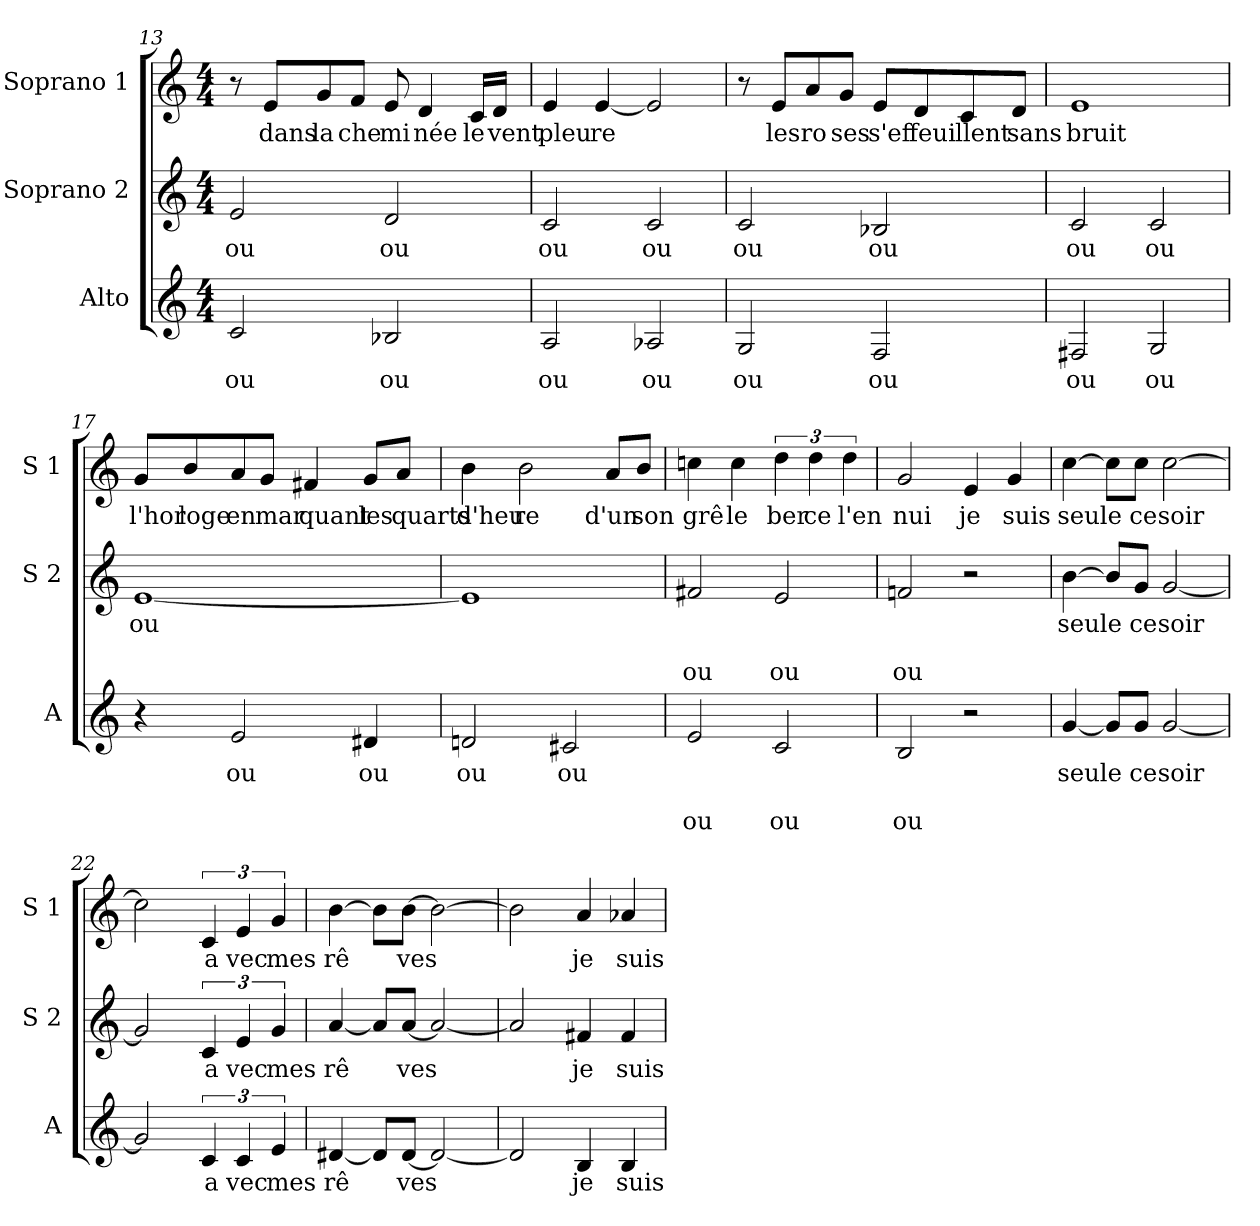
**kern	**text	**text	**text	**kern	**text	**text	**text	**kern	**text
*part3	*part3	*part3	*part3	*part2	*part2	*part2	*part2	*part1	*part1
*staff3	*staff3	*staff3	*staff3	*staff2	*staff2	*staff2	*staff2	*staff1	*staff1
*I"Alto	*	*	*	*I"Soprano 2	*	*	*	*I"Soprano 1	*
*I'A	*	*	*	*I'S 2	*	*	*	*I'S 1	*
!!LO:LB:g=z
*clefG2	*	*	*	*clefG2	*	*	*	*clefG2	*
*k[]	*	*	*	*k[]	*	*	*	*k[]	*
*C:	*	*	*	*C:	*	*	*	*C:	*
*M4/4	*	*	*	*M4/4	*	*	*	*M4/4	*
=13	=13	=13	=13	=13	=13	=13	=13	=13	=13
!	!LO:LY:b	!	!	!	!	!	!	!	!
!	!	!	!	!	!LO:LY:b	!	!	!	!
2c/	ou	.	.	2e/	ou	.	.	8r	.
!	!	!	!	!	!	!	!	!	!LO:LY:b
.	.	.	.	.	.	.	.	8e/L	dans
!	!	!	!	!	!	!	!	!	!LO:LY:b
.	.	.	.	.	.	.	.	8g/	la
!	!	!	!	!	!	!	!	!	!LO:LY:b
.	.	.	.	.	.	.	.	8f/J	che
!	!LO:LY:b	!	!	!	!	!	!	!	!
!	!	!	!	!	!LO:LY:b	!	!	!	!
!	!	!	!	!	!	!	!	!	!LO:LY:b
2B-X/	ou	.	.	2d/	ou	.	.	8e/	mi
!	!	!	!	!	!	!	!	!	!LO:LY:b
.	.	.	.	.	.	.	.	4d/	née
!	!	!	!	!	!	!	!	!	!LO:LY:b
.	.	.	.	.	.	.	.	16c/LL	le
!	!	!	!	!	!	!	!	!	!LO:LY:b
.	.	.	.	.	.	.	.	16d/JJ	vent
=14	=14	=14	=14	=14	=14	=14	=14	=14	=14
!	!LO:LY:b	!	!	!	!	!	!	!	!
!	!	!	!	!	!LO:LY:b	!	!	!	!
!	!	!	!	!	!	!	!	!	!LO:LY:b
2A/	ou	.	.	2c/	ou	.	.	4e/	pleu
!	!	!	!	!	!	!	!	!	!LO:LY:b
.	.	.	.	.	.	.	.	[4e/	re
!	!LO:LY:b	!	!	!	!	!	!	!	!
!	!	!	!	!	!LO:LY:b	!	!	!	!
2A-X/	ou	.	.	2c/	ou	.	.	2e/]	.
=15	=15	=15	=15	=15	=15	=15	=15	=15	=15
!	!LO:LY:b	!	!	!	!	!	!	!	!
!	!	!	!	!	!LO:LY:b	!	!	!	!
2G/	ou	.	.	2c/	ou	.	.	8r	.
!	!	!	!	!	!	!	!	!	!LO:LY:b
.	.	.	.	.	.	.	.	8e/L	les
!	!	!	!	!	!	!	!	!	!LO:LY:b
.	.	.	.	.	.	.	.	8a/	ro
!	!	!	!	!	!	!	!	!	!LO:LY:b
.	.	.	.	.	.	.	.	8g/J	ses
!	!LO:LY:b	!	!	!	!	!	!	!	!
!	!	!	!	!	!LO:LY:b	!	!	!	!
!	!	!	!	!	!	!	!	!	!LO:LY:b
2F/	ou	.	.	2B-X/	ou	.	.	8e/L	s'ef
!	!	!	!	!	!	!	!	!	!LO:LY:b
.	.	.	.	.	.	.	.	8d/	feui
!	!	!	!	!	!	!	!	!	!LO:LY:b
.	.	.	.	.	.	.	.	8c/	llent
!	!	!	!	!	!	!	!	!	!LO:LY:b
.	.	.	.	.	.	.	.	8d/J	sans
=16	=16	=16	=16	=16	=16	=16	=16	=16	=16
!	!LO:LY:b	!	!	!	!	!	!	!	!
!	!	!	!	!	!LO:LY:b	!	!	!	!
!	!	!	!	!	!	!	!	!	!LO:LY:b
2F#X/	ou	.	.	2c/	ou	.	.	1e	bruit
!	!LO:LY:b	!	!	!	!	!	!	!	!
!	!	!	!	!	!LO:LY:b	!	!	!	!
2G/	ou	.	.	2c/	ou	.	.	.	.
!!LO:LB:g=z
=17	=17	=17	=17	=17	=17	=17	=17	=17	=17
!	!	!	!	!	!LO:LY:b	!	!	!	!
!	!	!	!	!	!	!	!	!	!LO:LY:b
4r	.	.	.	[1e	ou	.	.	8g/L	l'hor
!	!	!	!	!	!	!	!	!	!LO:LY:b
.	.	.	.	.	.	.	.	8b/	loge
!	!LO:LY:b	!	!	!	!	!	!	!	!
!	!	!	!	!	!	!	!	!	!LO:LY:b
2e/	ou	.	.	.	.	.	.	8a/	en
!	!	!	!	!	!	!	!	!	!LO:LY:b
.	.	.	.	.	.	.	.	8g/J	mar
!	!	!	!	!	!	!	!	!	!LO:LY:b
.	.	.	.	.	.	.	.	4f#X/	quant
!	!LO:LY:b	!	!	!	!	!	!	!	!
!	!	!	!	!	!	!	!	!	!LO:LY:b
4d#X/	ou	.	.	.	.	.	.	8g/L	les
!	!	!	!	!	!	!	!	!	!LO:LY:b
.	.	.	.	.	.	.	.	8a/J	quarts
=18	=18	=18	=18	=18	=18	=18	=18	=18	=18
!	!LO:LY:b	!	!	!	!	!	!	!	!
!	!	!	!	!	!	!	!	!	!LO:LY:b
2dn/	ou	.	.	1e]	.	.	.	4b\	d'heu
!	!	!	!	!	!	!	!	!	!LO:LY:b
.	.	.	.	.	.	.	.	2b\	re
!	!LO:LY:b	!	!	!	!	!	!	!	!
2c#X/	ou	.	.	.	.	.	.	.	.
!	!	!	!	!	!	!	!	!	!LO:LY:b
.	.	.	.	.	.	.	.	8a/L	d'un
!	!	!	!	!	!	!	!	!	!LO:LY:b
.	.	.	.	.	.	.	.	8b/J	son
=19	=19	=19	=19	=19	=19	=19	=19	=19	=19
!	!	!	!LO:LY:b	!	!	!	!	!	!
!	!	!	!	!	!	!	!LO:LY:b	!	!
!	!	!	!	!	!	!	!	!	!LO:LY:b
2e/	.	.	ou	2f#X/	.	.	ou	4ccni\	grê
!	!	!	!	!	!	!	!	!	!LO:LY:b
.	.	.	.	.	.	.	.	4cc\	le
!	!	!	!LO:LY:b	!	!	!	!	!	!
!	!	!	!	!	!	!	!LO:LY:b	!	!
!	!	!	!	!	!	!	!	!	!LO:LY:b
2c/	.	.	ou	2e/	.	.	ou	6dd\	ber
!	!	!	!	!	!	!	!	!	!LO:LY:b
.	.	.	.	.	.	.	.	6dd\	ce
!	!	!	!	!	!	!	!	!	!LO:LY:b
.	.	.	.	.	.	.	.	6dd\	l'en
=20	=20	=20	=20	=20	=20	=20	=20	=20	=20
!	!	!	!LO:LY:b	!	!	!	!	!	!
!	!	!	!	!	!	!	!LO:LY:b	!	!
!	!	!	!	!	!	!	!	!	!LO:LY:b
2B/	.	.	ou	2fn/	.	.	ou	2g/	nui
!	!	!	!	!	!	!	!	!	!LO:LY:b
2r	.	.	.	2r	.	.	.	4e/	je
!	!	!	!	!	!	!	!	!	!LO:LY:b
.	.	.	.	.	.	.	.	4g/	suis
!!LO:PB:g=z
=21	=21	=21	=21	=21	=21	=21	=21	=21	=21
!	!LO:LY:b	!	!	!	!	!	!	!	!
!	!	!	!	!	!LO:LY:b	!	!	!	!
!	!	!	!	!	!	!	!	!	!LO:LY:b
[4g/	seule	.	.	[4b\	seule	.	.	[4cc\	seule
8g/L]	.	.	.	8b/L]	.	.	.	8cc\L]	.
!	!LO:LY:b	!	!	!	!	!	!	!	!
!	!	!	!	!	!LO:LY:b	!	!	!	!
!	!	!	!	!	!	!	!	!	!LO:LY:b
8g/J	ce	.	.	8g/J	ce	.	.	8cc\J	ce
!	!LO:LY:b	!	!	!	!	!	!	!	!
!	!	!	!	!	!LO:LY:b	!	!	!	!
!	!	!	!	!	!	!	!	!	!LO:LY:b
[2g/	soir	.	.	[2g/	soir	.	.	[2cc\	soir
=22	=22	=22	=22	=22	=22	=22	=22	=22	=22
2g/]	.	.	.	2g/]	.	.	.	2cc\]	.
!	!LO:LY:b	!	!	!	!	!	!	!	!
!	!	!	!	!	!LO:LY:b	!	!	!	!
!	!	!	!	!	!	!	!	!	!LO:LY:b
6c/	a	.	.	6c/	a	.	.	6c/	a
!	!LO:LY:b	!	!	!	!	!	!	!	!
!	!	!	!	!	!LO:LY:b	!	!	!	!
!	!	!	!	!	!	!	!	!	!LO:LY:b
6c/	vec	.	.	6e/	vec	.	.	6e/	vec
!	!LO:LY:b	!	!	!	!	!	!	!	!
!	!	!	!	!	!LO:LY:b	!	!	!	!
!	!	!	!	!	!	!	!	!	!LO:LY:b
6e/	mes	.	.	6g/	mes	.	.	6g/	mes
=23	=23	=23	=23	=23	=23	=23	=23	=23	=23
!	!LO:LY:b	!	!	!	!	!	!	!	!
!	!	!	!	!	!LO:LY:b	!	!	!	!
!	!	!	!	!	!	!	!	!	!LO:LY:b
[4d#X/	rê	.	.	[4a/	rê	.	.	[4b\	rê
8d#/L]	.	.	.	8a/L]	.	.	.	8b\L]	.
!	!LO:LY:b	!	!	!	!	!	!	!	!
!	!	!	!	!	!LO:LY:b	!	!	!	!
!	!	!	!	!	!	!	!	!	!LO:LY:b
[8d#/J	ves	.	.	[8a/J	ves	.	.	[8b\J	ves
2d#/_	.	.	.	2a/_	.	.	.	2b\_	.
=24	=24	=24	=24	=24	=24	=24	=24	=24	=24
2d#/]	.	.	.	2a/]	.	.	.	2b\]	.
!	!LO:LY:b	!	!	!	!	!	!	!	!
!	!	!	!	!	!LO:LY:b	!	!	!	!
!	!	!	!	!	!	!	!	!	!LO:LY:b
4B/	je	.	.	4f#X/	je	.	.	4a/	je
!	!LO:LY:b	!	!	!	!	!	!	!	!
!	!	!	!	!	!LO:LY:b	!	!	!	!
!	!	!	!	!	!	!	!	!	!LO:LY:b
4B/	suis	.	.	4f#/	suis	.	.	4a-X/	suis
=	=	=	=	=	=	=	=	=	=
*-	*-	*-	*-	*-	*-	*-	*-	*-	*-
